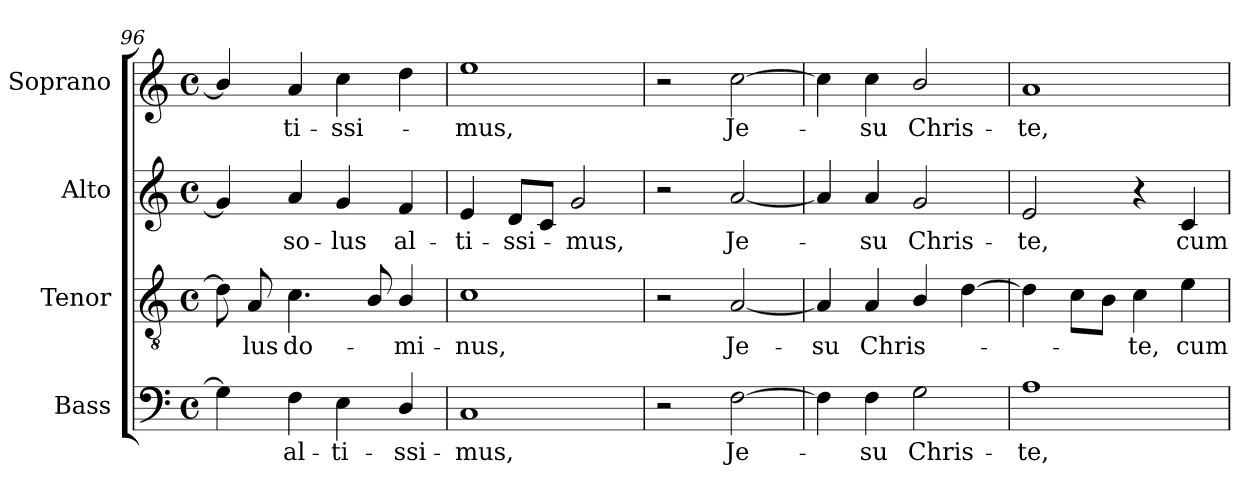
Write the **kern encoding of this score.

**kern	**text	**kern	**text	**kern	**text	**kern	**text
*part4	*part4	*part3	*part3	*part2	*part2	*part1	*part1
*staff4	*staff4	*staff3	*staff3	*staff2	*staff2	*staff1	*staff1
*I"Bass	*	*I"Tenor	*	*I"Alto	*	*I"Soprano	*
*I'B.	*	*I'T.	*	*I'A.	*	*I'S.	*
*clefF4	*	*clefGv2	*	*clefG2	*	*clefG2	*
*	*	*ITrd7c12	*	*	*	*	*
*k[]	*	*k[]	*	*k[]	*	*k[]	*
*C:	*	*C:	*	*C:	*	*C:	*
*M4/4	*	*M4/4	*	*M4/4	*	*M4/4	*
*met(c)	*	*met(c)	*	*met(c)	*	*met(c)	*
=96	=96	=96	=96	=96	=96	=96	=96
4Gi\]	.	8Di\]	.	4gi/]	.	4bi/]	.
!	!	!	!LO:LY:b:color=#000000	!	!	!	!
.	.	8AAi/	-lus	.	.	.	.
!	!LO:LY:b:color=#000000	!	!	!	!	!	!
!	!	!	!LO:LY:b:color=#000000	!	!	!	!
!	!	!	!	!	!LO:LY:b:color=#000000	!	!
!	!	!	!	!	!	!	!LO:LY:b:color=#000000
4Fi\	al-	4.Ci\	do-	4ai/	so-	4ai/	-ti-
!	!LO:LY:b:color=#000000	!	!	!	!	!	!
!	!	!	!	!	!LO:LY:b:color=#000000	!	!
!	!	!	!	!	!	!	!LO:LY:b:color=#000000
4Ei\	-ti-	.	.	4gi/	-lus	4cci\	-ssi-
.	.	8BBi/	.	.	.	.	.
!	!LO:LY:b:color=#000000	!	!	!	!	!	!
!	!	!	!LO:LY:b:color=#000000	!	!	!	!
!	!	!	!	!	!LO:LY:b:color=#000000	!	!
4Di/	-ssi-	4BBi/	-mi-	4fi/	al-	4ddi\	.
=97	=97	=97	=97	=97	=97	=97	=97
!	!LO:LY:b:color=#000000	!	!	!	!	!	!
!	!	!	!LO:LY:b:color=#000000	!	!	!	!
!	!	!	!	!	!LO:LY:b:color=#000000	!	!
!	!	!	!	!	!	!	!LO:LY:b:color=#000000
1Ci	-mus,	1Ci	-nus,	4ei/	-ti-	1eei	-mus,
!	!	!	!	!	!LO:LY:b:color=#000000	!	!
.	.	.	.	8di/L	-ssi-	.	.
.	.	.	.	8ci/J	.	.	.
!	!	!	!	!	!LO:LY:b:color=#000000	!	!
.	.	.	.	2gi/	-mus,	.	.
=98	=98	=98	=98	=98	=98	=98	=98
2r	.	2r	.	2r	.	2r	.
!	!LO:LY:b:color=#000000	!	!	!	!	!	!
!	!	!	!LO:LY:b:color=#000000	!	!	!	!
!	!	!	!	!	!LO:LY:b:color=#000000	!	!
!	!	!	!	!	!	!	!LO:LY:b:color=#000000
[2Fi\	Je-	[2AAi/	Je-	[2ai/	Je-	[2cci\	Je-
=99	=99	=99	=99	=99	=99	=99	=99
!	!	!	!LO:LY:b:color=#000000	!	!	!	!
4Fi\]	.	4AAi/]	-su	4ai/]	.	4cci\]	.
!	!LO:LY:b:color=#000000	!	!	!	!	!	!
!	!	!	!LO:LY:b:color=#000000	!	!	!	!
!	!	!	!	!	!LO:LY:b:color=#000000	!	!
!	!	!	!	!	!	!	!LO:LY:b:color=#000000
4Fi\	-su	4AAi/	Chris-	4ai/	-su	4cci\	-su
!	!LO:LY:b:color=#000000	!	!	!	!	!	!
!	!	!	!	!	!LO:LY:b:color=#000000	!	!
!	!	!	!	!	!	!	!LO:LY:b:color=#000000
2Gi\	Chris-	4BBi/	.	2gi/	Chris-	2bi/	Chris-
.	.	[4Di\	.	.	.	.	.
=100	=100	=100	=100	=100	=100	=100	=100
!	!LO:LY:b:color=#000000	!	!	!	!	!	!
!	!	!	!	!	!LO:LY:b:color=#000000	!	!
!	!	!	!	!	!	!	!LO:LY:b:color=#000000
1Ai	-te,	4Di\]	.	2ei/	-te,	1ai	-te,
.	.	8Ci\L	.	.	.	.	.
.	.	8BBi\J	.	.	.	.	.
!	!	!	!LO:LY:b:color=#000000	!	!	!	!
.	.	4Ci\	-te,	4r	.	.	.
!	!	!	!LO:LY:b:color=#000000	!	!	!	!
!	!	!	!	!	!LO:LY:b:color=#000000	!	!
.	.	4Ei\	cum	4ci/	cum	.	.
=	=	=	=	=	=	=	=
*-	*-	*-	*-	*-	*-	*-	*-
